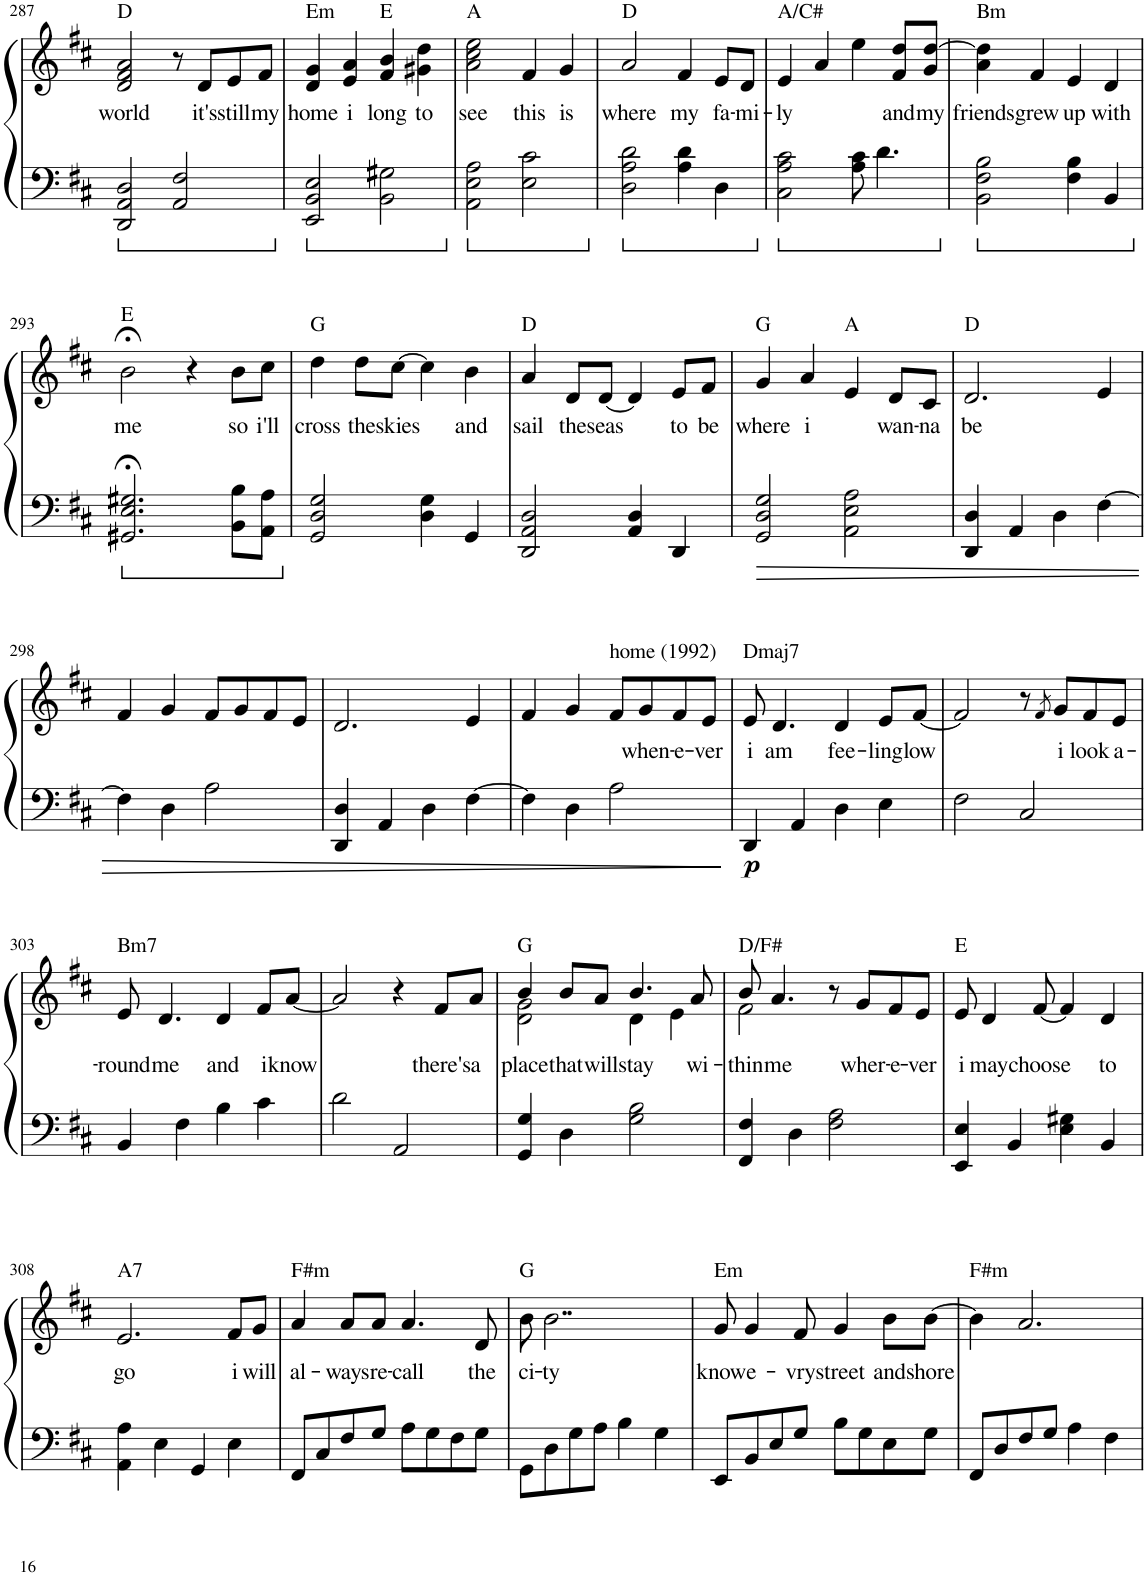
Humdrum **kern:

**kern	**kern	**text	**dynam
*part1	*part1	*part1	*part1
*staff2	*staff1	*staff1	*staff1/2
*I"Piano	*	*	*
*I'Pno.	*	*	*
!!LO:PB:g=z
*clefF4	*clefF4	*	*
*k[f#c#]	*k[f#c#]	*	*
*M4/4	*M4/4	*	*
=287	=287	=287	=287
!	!LO:TX:a:t=D	!	!
!	!	!LO:LY:b	!
2DD/ 2AA/ 2D/	2d/ 2f#/ 2a/	world	.
2AA/ 2F#/	8r	.	.
!	!	!LO:LY:b	!
.	8d/L	it's	.
!	!	!LO:LY:b	!
.	8e/	still	.
!	!	!LO:LY:b	!
.	8f#/J	my	.
=288	=288	=288	=288
!	!LO:TX:a:t=Em	!	!
!	!	!LO:LY:b	!
2EE/ 2BB/ 2E/	4d/ 4g/	home	.
!	!	!LO:LY:b	!
.	4e/ 4a/	i	.
!	!LO:TX:a:t=E	!	!
!	!	!LO:LY:b	!
2BB\ 2G#X\	4f#/ 4b/	long	.
!	!	!LO:LY:b	!
.	4g#X\ 4dd\	to	.
=289	=289	=289	=289
!	!LO:TX:a:t=A	!	!
!	!	!LO:LY:b	!
2AA\ 2E\ 2A\	2a\ 2cc#\ 2ee\	see	.
!	!	!LO:LY:b	!
2E\ 2c#\	4f#/	this	.
!	!	!LO:LY:b	!
.	4g/	is	.
=290	=290	=290	=290
!	!LO:TX:a:t=D	!	!
!	!	!LO:LY:b	!
2D\ 2A\ 2d\	2a/	where	.
!	!	!LO:LY:b	!
4A\ 4d\	4f#/	my	.
!	!	!LO:LY:b	!
4D\	8e/L	fa-	.
!	!	!LO:LY:b	!
.	8d/J	-mi-	.
=291	=291	=291	=291
!	!LO:TX:a:t=A/C#	!	!
!	!	!LO:LY:b	!
2C#\ 2A\ 2c#\	4e/	-ly	.
.	4a/	.	.
8A\ 8c#\	4ee\	.	.
4.d\	.	.	.
!	!	!LO:LY:b	!
.	8f#/ 8dd/L	and	.
!	!	!LO:LY:b	!
.	8g/ [8dd/J	my	.
=292	=292	=292	=292
!	!LO:TX:a:t=Bm	!	!
!	!	!LO:LY:b	!
2BB\ 2F#\ 2B\	4a\ 4dd\]	friends	.
!	!	!LO:LY:b	!
.	4f#/	grew	.
!	!	!LO:LY:b	!
4F#\ 4B\	4e/	up	.
!	!	!LO:LY:b	!
4BB/	4d/	with	.
!!LO:LB:g=z
=293	=293	=293	=293
!	!LO:TX:a:t=E	!	!
!	!	!LO:LY:b	!
2.GG#X/;< 2.E/;< 2.G#X/;<	2b;<\	me	.
.	4r	.	.
!	!	!LO:LY:b	!
8BB\ 8B\L	8b\L	so	.
!	!	!LO:LY:b	!
8AA\ 8A\J	8cc#\J	i'll	.
=294	=294	=294	=294
!	!LO:TX:a:t=G	!	!
!	!	!LO:LY:b	!
2GG/ 2D/ 2G/	4dd\	cross	.
!	!	!LO:LY:b	!
.	8dd\L	the	.
!	!	!LO:LY:b	!
.	[8cc#\J	skies	.
4D\ 4G\	4cc#\]	.	.
!	!	!LO:LY:b	!
4GG/	4b\	and	.
=295	=295	=295	=295
!	!LO:TX:a:t=D	!	!
!	!	!LO:LY:b	!
2DD/ 2AA/ 2D/	4a/	sail	.
!	!	!LO:LY:b	!
.	8d/L	the	.
!	!	!LO:LY:b	!
.	[8d/J	seas	.
4AA/ 4D/	4d/]	.	.
!	!	!LO:LY:b	!
4DD/	8e/L	to	.
!	!	!LO:LY:b	!
.	8f#/J	be	.
=296	=296	=296	=296
!	!LO:TX:a:t=G	!	!
!	!	!LO:LY:b	!
2GG/ 2D/ 2G/	4g/	where	.
!	!	!LO:LY:b	!
.	4a/	i	.
!	!LO:TX:a:t=A	!	!
2AA\ 2E\ 2A\	4e/	.	.
!	!	!LO:LY:b	!
.	8d/L	wan-	.
!	!	!LO:LY:b	!
.	8c#/J	-na	.
=297	=297	=297	=297
!	!LO:TX:a:t=D	!	!
!	!	!LO:LY:b	!
4DD/ 4D/	2.d/	be	.
4AA/	.	.	.
4D\	.	.	.
[4F#\	4e/	.	.
!!LO:LB:g=z
=298	=298	=298	=298
4F#\]	4f#/	.	.
4D\	4g/	.	.
2A\	8f#/L	.	.
.	8g/	.	.
.	8f#/	.	.
.	8e/J	.	.
=299	=299	=299	=299
4DD/ 4D/	2.d/	.	.
4AA/	.	.	.
4D\	.	.	.
[4F#\	4e/	.	.
=300	=300	=300	=300
4F#\]	4f#/	.	.
4D\	4g/	.	.
!	!LO:TX:a:t=home (1992)	!	!
2A\	8f#/L	.	.
!	!	!LO:LY:b	!
.	8g/	when-	.
!	!	!LO:LY:b	!
.	8f#/	-e-	.
!	!	!LO:LY:b	!
.	8e/J	-ver	.
=301	=301	=301	=301
!	!LO:TX:a:t=Dmaj7	!	!
!	!	!LO:LY:b	!LO:DY:b=2
4DD/	8e/	i	p
!	!	!LO:LY:b	!
.	4.d/	am	.
4AA/	.	.	.
!	!	!LO:LY:b	!
4D\	4d/	fee-	.
!	!	!LO:LY:b	!
4E\	8e/L	-ling	.
!	!	!LO:LY:b	!
.	[8f#/J	low	.
=302	=302	=302	=302
2F#\	2f#/]	.	.
2C#/	8r	.	.
.	8qf#/	.	.
!	!	!LO:LY:b	!
.	8g/L	i	.
!	!	!LO:LY:b	!
.	8f#/	look	.
!	!	!LO:LY:b	!
.	8e/J	a-	.
!!LO:LB:g=z
=303	=303	=303	=303
!	!LO:TX:a:t=Bm7	!	!
!	!	!LO:LY:b	!
4BB/	8e/	-round	.
!	!	!LO:LY:b	!
.	4.d/	me	.
4F#\	.	.	.
!	!	!LO:LY:b	!
4B\	4d/	and	.
!	!	!LO:LY:b	!
4c#\	8f#/L	i	.
!	!	!LO:LY:b	!
.	[8a/J	know	.
=304	=304	=304	=304
2d\	2a/]	.	.
2AA/	4r	.	.
!	!	!LO:LY:b	!
.	8f#/L	there's	.
!	!	!LO:LY:b	!
.	8a/J	a	.
=305	=305	=305	=305
!	!LO:TX:a:t=G	!	!
!	!	!LO:LY:b	!
*	*^	*	*
4GG/ 4G/	4b/	2d\ 2g\	place	.
!	!	!	!LO:LY:b	!
4D\	8b/L	.	that	.
!	!	!	!LO:LY:b	!
.	8a/J	.	will	.
!	!	!	!LO:LY:b	!
2G\ 2B\	4.b/	4d\	stay	.
.	.	4e\	.	.
!	!	!	!LO:LY:b	!
.	8a/	.	wi-	.
=306	=306	=306	=306	=306
!	!LO:TX:a:t=D/F#	!	!	!
!	!	!	!LO:LY:b	!
4FF#/ 4F#/	8b/	2f#\	-thin	.
!	!	!	!LO:LY:b	!
.	4.a/	.	me	.
4D\	.	.	.	.
2F#\ 2A\	8r	2ryy	.	.
!	!	!	!LO:LY:b	!
.	8g/L	.	wher-	.
!	!	!	!LO:LY:b	!
.	8f#/	.	-e-	.
!	!	!	!LO:LY:b	!
.	8e/J	.	-ver	.
*	*v	*v	*	*
=307	=307	=307	=307
!	!LO:TX:a:t=E	!	!
!	!	!LO:LY:b	!
4EE/ 4E/	8e/	i	.
!	!	!LO:LY:b	!
.	4d/	may	.
4BB/	.	.	.
!	!	!LO:LY:b	!
.	[8f#/	choose	.
4E\ 4G#X\	4f#/]	.	.
!	!	!LO:LY:b	!
4BB/	4d/	to	.
!!LO:LB:g=z
=308	=308	=308	=308
!	!LO:TX:a:t=A7	!	!
!	!	!LO:LY:b	!
4AA\ 4A\	2.e/	go	.
4E\	.	.	.
4GG/	.	.	.
!	!	!LO:LY:b	!
4E\	8f#/L	i	.
!	!	!LO:LY:b	!
.	8g/J	will	.
=309	=309	=309	=309
!	!LO:TX:a:t=F#m	!	!
!	!	!LO:LY:b	!
8FF#/L	4a/	al-	.
8C#/	.	.	.
!	!	!LO:LY:b	!
8F#/	8a/L	-ways	.
!	!	!LO:LY:b	!
8G/J	8a/J	re-	.
!	!	!LO:LY:b	!
8A\L	4.a/	-call	.
8G\	.	.	.
8F#\	.	.	.
!	!	!LO:LY:b	!
8G\J	8d/	the	.
=310	=310	=310	=310
!	!LO:TX:a:t=G	!	!
!	!	!LO:LY:b	!
8GG\L	8b\	ci-	.
!	!	!LO:LY:b	!
8D\	2..b\	-ty	.
8G\	.	.	.
8A\J	.	.	.
4B\	.	.	.
4G\	.	.	.
=311	=311	=311	=311
!	!LO:TX:a:t=Em	!	!
!	!	!LO:LY:b	!
8EE/L	8g/	know	.
!	!	!LO:LY:b	!
8BB/	4g/	e-	.
8E/	.	.	.
!	!	!LO:LY:b	!
8G/J	8f#/	-vry	.
!	!	!LO:LY:b	!
8B\L	4g/	street	.
8G\	.	.	.
!	!	!LO:LY:b	!
8E\	8b\L	and	.
!	!	!LO:LY:b	!
8G\J	[8b\J	shore	.
=312	=312	=312	=312
!	!LO:TX:a:t=F#m	!	!
8FF#/L	4b\]	.	.
8D/	.	.	.
8F#/	2.a/	.	.
8G/J	.	.	.
4A\	.	.	.
4F#\	.	.	.
=	=	=	=
*-	*-	*-	*-
